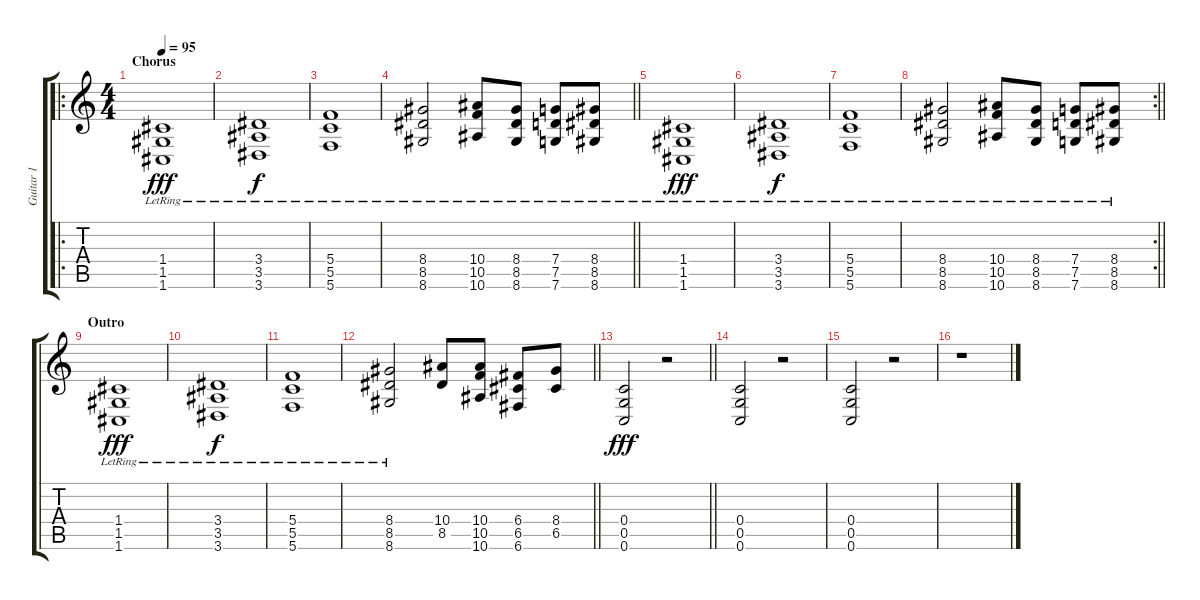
\track ("Guitar 1" "Guitar 1") {instrument overdrivenguitar}
\staff {score tabs}
\tuning (D4 A3 F3 C3 G2 C2) {hide}
\ro
\ts (4 4)
\section ("" "Chorus")
\tempo 95
\clef g2
\ks c
(1.4 1.5 1.6{lr}).1{dy fff} |
(3.4 3.5 3.6{lr}).1{dy f} |
(5.4{lr} 5.5 5.6).1 |
\barLineRight lightlight
(8.4 8.5 8.6{lr}).2 (10.4{lr} 10.5{lr} 10.6{lr}).8 (8.4{lr} 8.5{lr} 8.6{lr}).8 (7.4{lr} 7.5{lr} 7.6{lr}).8 (8.4{lr} 8.5{lr} 8.6{lr}).8 |
(1.4 1.5 1.6{lr}).1{dy fff} |
(3.4 3.5 3.6{lr}).1{dy f} |
(5.4{lr} 5.5 5.6).1 |
\rc 2
\barLineRight lightlight
(8.4 8.5 8.6{lr}).2 (10.4{lr} 10.5{lr} 10.6{lr}).8 (8.4{lr} 8.5{lr} 8.6{lr}).8 (7.4{lr} 7.5{lr} 7.6{lr}).8 (8.4{lr} 8.5{lr} 8.6{lr}).8 |
\section ("" "Outro")
(1.4 1.5 1.6{lr}).1{dy fff} |
(3.4 3.5 3.6{lr}).1{dy f} |
(5.4{lr} 5.5{lr} 5.6{lr}).1 |
\barLineRight lightlight
(8.4 8.5 8.6{lr}).2 (10.4 8.5).8 (10.4 10.5 10.6).8 (6.4 6.5 6.6).8 (8.4 6.5).8 |
\barLineRight lightlight
(0.4 0.5 0.6).2{dy fff} r.2 |
(0.4 0.5 0.6).2 r.2 |
(0.4 0.5 0.6).2 r.2 |
r.1
